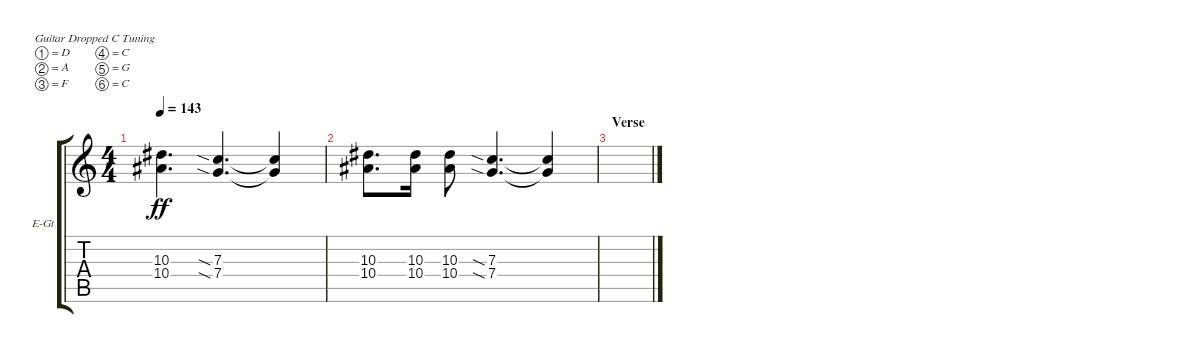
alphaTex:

\defaultSystemsLayout 4
\bracketExtendMode groupsimilarinstruments
\firstSystemTrackNameOrientation horizontal
\otherSystemsTrackNameOrientation horizontal
\track ("Ryo - Distortion Guitar" "E-Gt") {instrument distortionguitar}
\staff {score tabs}
\tuning (D4 A3 F3 C3 G2 C2)
\ts (4 4)
\tempo 143
\clef g2
\ks c
(10.3 10.4).4{d dy ff} (7.4{sia} 7.3{sia}).4{d} (7.3{t} 7.4{t}).4 |
(10.3 10.4).8{d} (10.3 10.4).16 (10.3 10.4).8 (7.4{sia} 7.3{sia}).4{d} (7.3{t} 7.4{t}).4 |
\section ("" "Verse")
